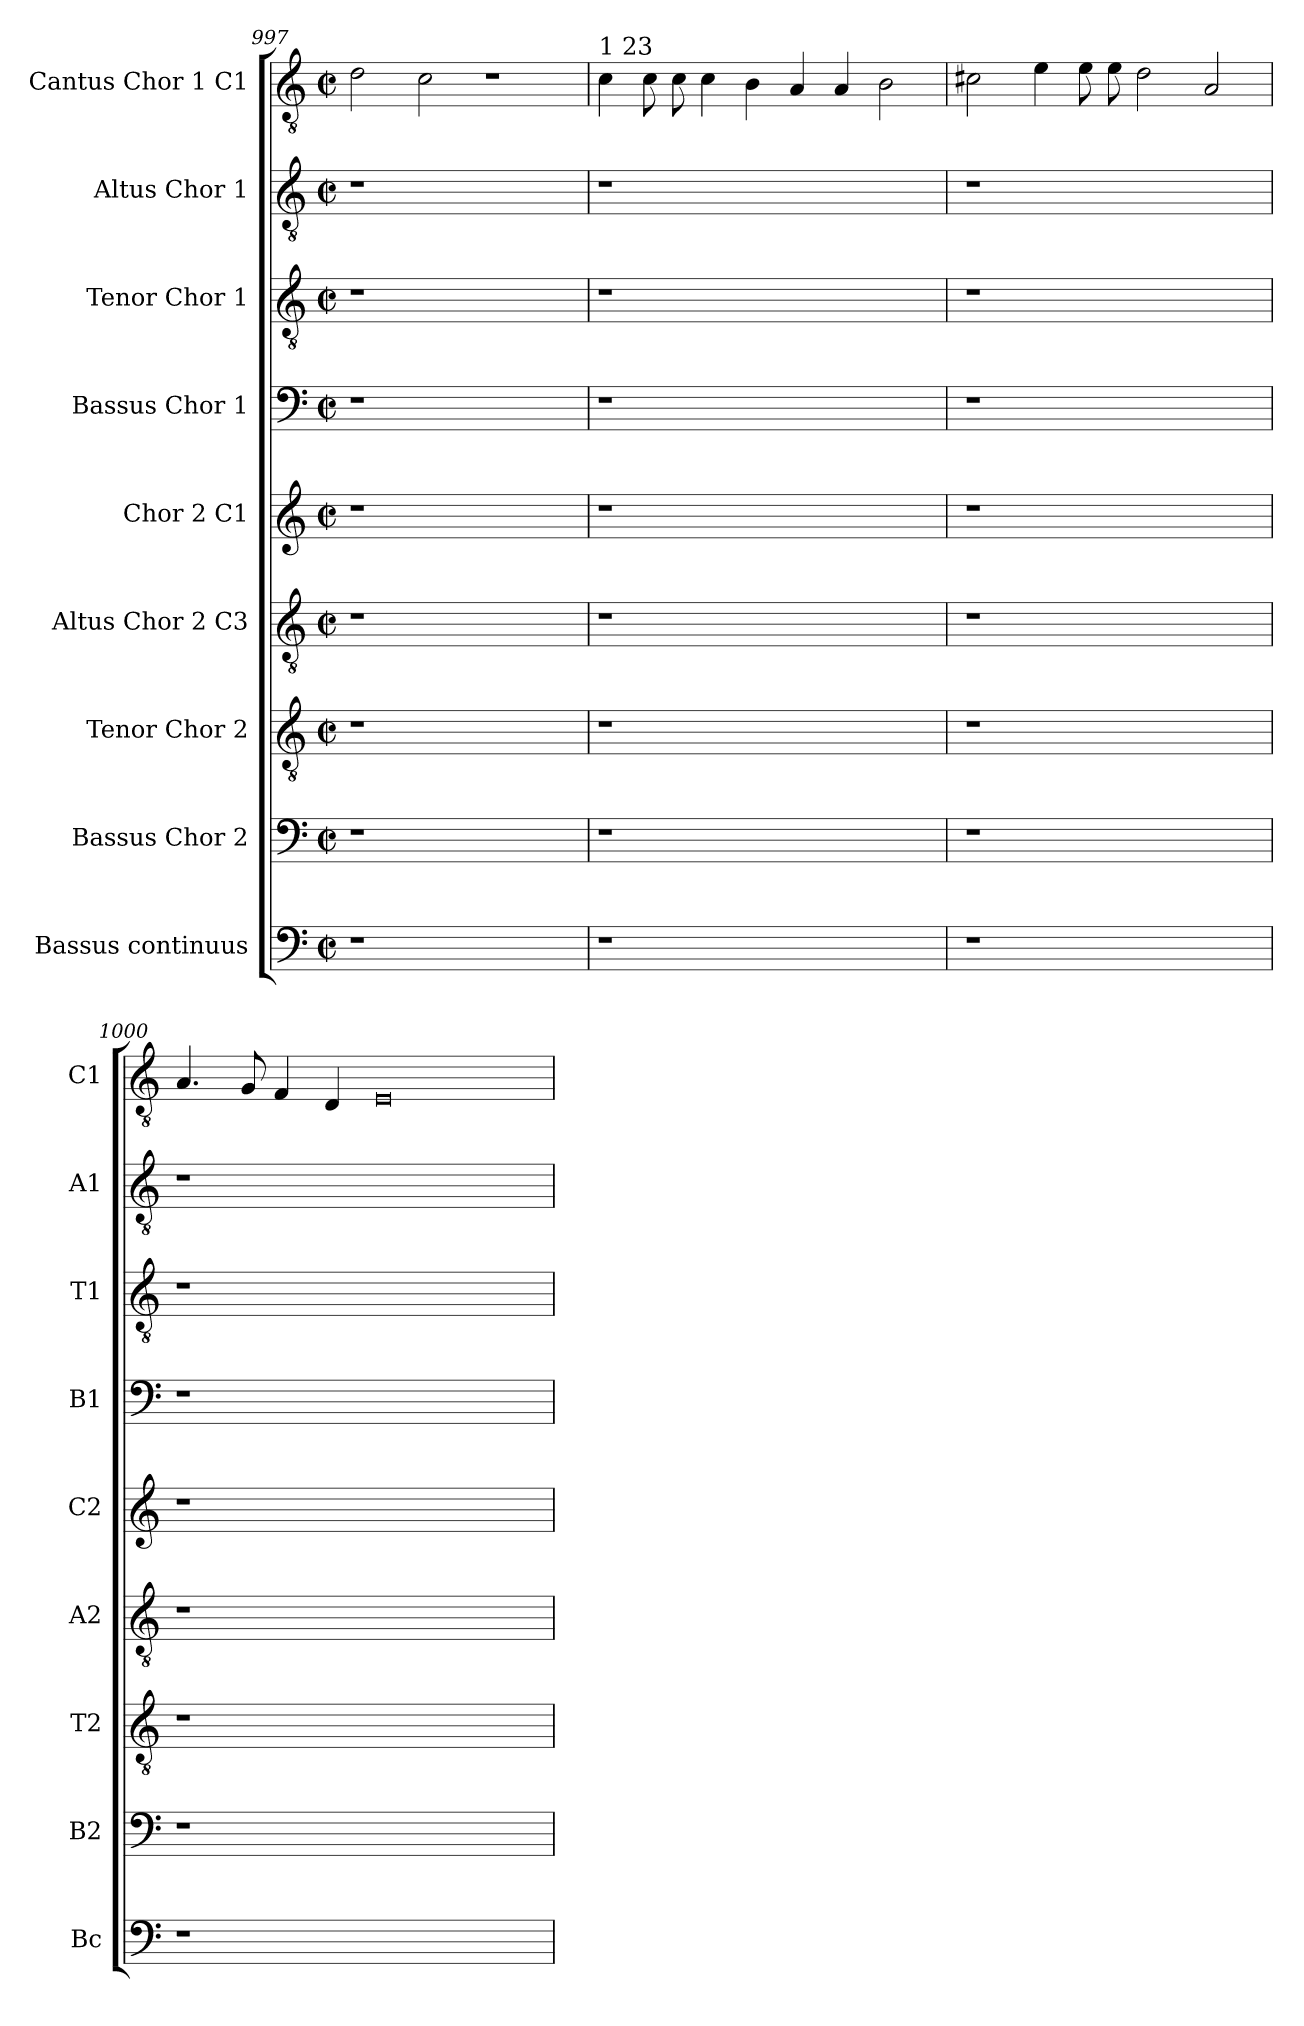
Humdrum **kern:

**kern	**kern	**kern	**kern	**kern	**kern	**kern	**kern	**kern
*part9	*part8	*part7	*part6	*part5	*part4	*part3	*part2	*part1
*staff9	*staff8	*staff7	*staff6	*staff5	*staff4	*staff3	*staff2	*staff1
*I"Bassus continuus	*I"Bassus Chor 2	*I"Tenor Chor 2	*I"Altus Chor 2 C3	*I"Chor 2 C1	*I"Bassus Chor 1	*I"Tenor Chor 1	*I"Altus Chor 1	*I"Cantus Chor 1 C1
*I'Bc	*I'B2	*I'T2	*I'A2	*I'C2	*I'B1	*I'T1	*I'A1	*I'C1
*clefF4	*clefF4	*clefGv2	*clefGv2	*clefG2	*clefF4	*clefGv2	*clefGv2	*clefGv2
*ITrd7c12	*	*	*	*	*	*	*	*
*k[]	*k[]	*k[]	*k[]	*k[]	*k[]	*k[]	*k[]	*k[]
*C:	*C:	*C:	*C:	*C:	*C:	*C:	*C:	*C:
*M2/2	*M2/2	*M2/2	*M2/2	*M2/2	*M2/2	*M2/2	*M2/2	*M2/2
*met(c|)	*met(c|)	*met(c|)	*met(c|)	*met(c|)	*met(c|)	*met(c|)	*met(c|)	*met(c|)
=997	=997	=997	=997	=997	=997	=997	=997	=997
1r	1r	1r	1r	1r	1r	1r	1r	2d\
.	.	.	.	.	.	.	.	2c\
1ryy	1ryy	1ryy	1ryy	1ryy	1ryy	1ryy	1ryy	1r
!!LO:LB:g=z
=998	=998	=998	=998	=998	=998	=998	=998	=998
!	!	!	!	!	!	!	!	!LO:TX:a:t=1 23
1r	1r	1r	1r	1r	1r	1r	1r	4c\
.	.	.	.	.	.	.	.	8c\
.	.	.	.	.	.	.	.	8c\
.	.	.	.	.	.	.	.	4c\
.	.	.	.	.	.	.	.	4B\
1ryy	1ryy	1ryy	1ryy	1ryy	1ryy	1ryy	1ryy	4A/
.	.	.	.	.	.	.	.	4A/
.	.	.	.	.	.	.	.	2B\
=999	=999	=999	=999	=999	=999	=999	=999	=999
1r	1r	1r	1r	1r	1r	1r	1r	2c#X\
.	.	.	.	.	.	.	.	4e\
.	.	.	.	.	.	.	.	8e\
.	.	.	.	.	.	.	.	8e\
1ryy	1ryy	1ryy	1ryy	1ryy	1ryy	1ryy	1ryy	2d\
.	.	.	.	.	.	.	.	2A/
=1000	=1000	=1000	=1000	=1000	=1000	=1000	=1000	=1000
1r	1r	1r	1r	1r	1r	1r	1r	4.A/
.	.	.	.	.	.	.	.	8G/
.	.	.	.	.	.	.	.	4F/
.	.	.	.	.	.	.	.	4D/
0ryy	0ryy	0ryy	0ryy	0ryy	0ryy	0ryy	0ryy	0E
=!	=!	=!	=!	=!	=!	=!	=!	=!
*-	*-	*-	*-	*-	*-	*-	*-	*-
